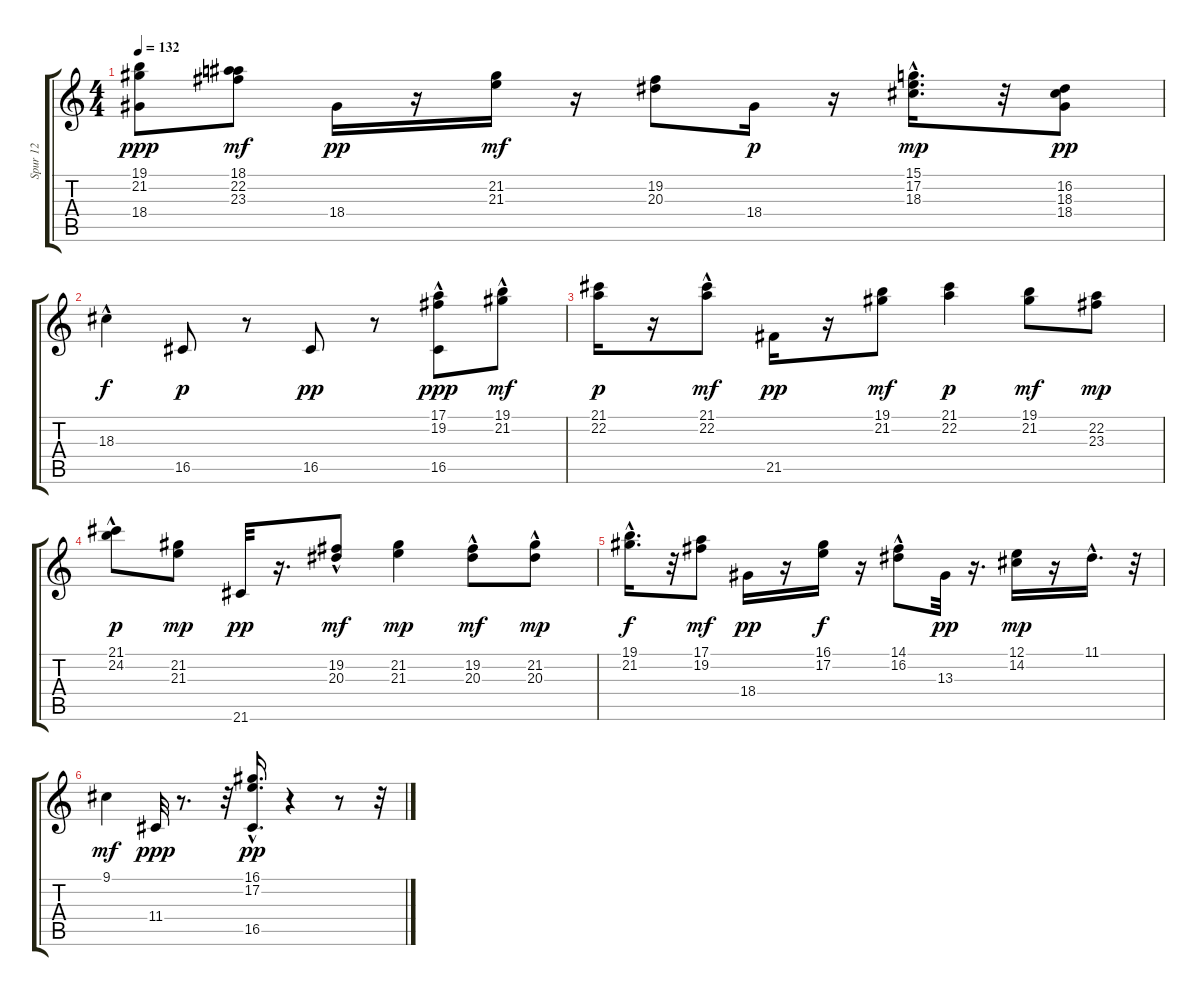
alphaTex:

\track ("Spur 12" "Spur 12") {instrument electricgrandpiano}
\staff {score tabs}
\tuning (E4 B3 G3 D3 A2 E2) {hide}
\ts (4 4)
\tempo 132
\clef g2
\ks c
(19.1 21.2 18.4).8{dy ppp} (18.1 22.2 23.3).8{dy mf} 18.4.16{dy pp} r.16 (21.2 21.3).16{dy mf} r.16 (19.2 20.3).8 18.4.16{dy p} r.16 (15.1 17.2{hac} 18.3{hac}).16{d dy mp} r.32 (16.2 18.3 18.4).8{dy pp} |
18.3{hac}.4{dy f} 16.5.8{dy p} r.8 16.5.8{dy pp} r.8 (17.1 19.2 16.5{hac}).8{dy ppp} (19.1 21.2{hac}).8{dy mf} |
(21.1 22.2).16{dy p} r.16 (21.1 22.2{hac}).8{dy mf} 21.5.16{dy pp} r.16 (19.1 21.2).8{dy mf} (21.1 22.2).4{dy p} (19.1 21.2).8{dy mf} (22.2 23.3).8{dy mp} |
(21.1{hac} 24.2).8{dy p} (21.2 21.3).8{dy mp} 21.6.32{dy pp} r.16{d} (19.2 20.3{hac}).8{dy mf} (21.2 21.3).4{dy mp} (19.2 20.3{hac}).8{dy mf} (21.2 20.3{hac}).8{dy mp} |
(19.1 21.2{hac}).16{d dy f} r.32 (17.1 19.2).8{dy mf} 18.4.16{dy pp} r.16 (16.1 17.2).16{dy f} r.16 (14.1{hac} 16.2{hac}).8 13.3.32{dy pp} r.16{d} (12.1 14.2).16{dy mp} r.16 11.1{hac}.16{d} r.32 |
9.1.4{dy mf} 11.4.32{dy ppp} r.8{d} r.32 (16.1{hac} 17.2{hac} 16.5).16{d dy pp} r.4 r.8 r.32
